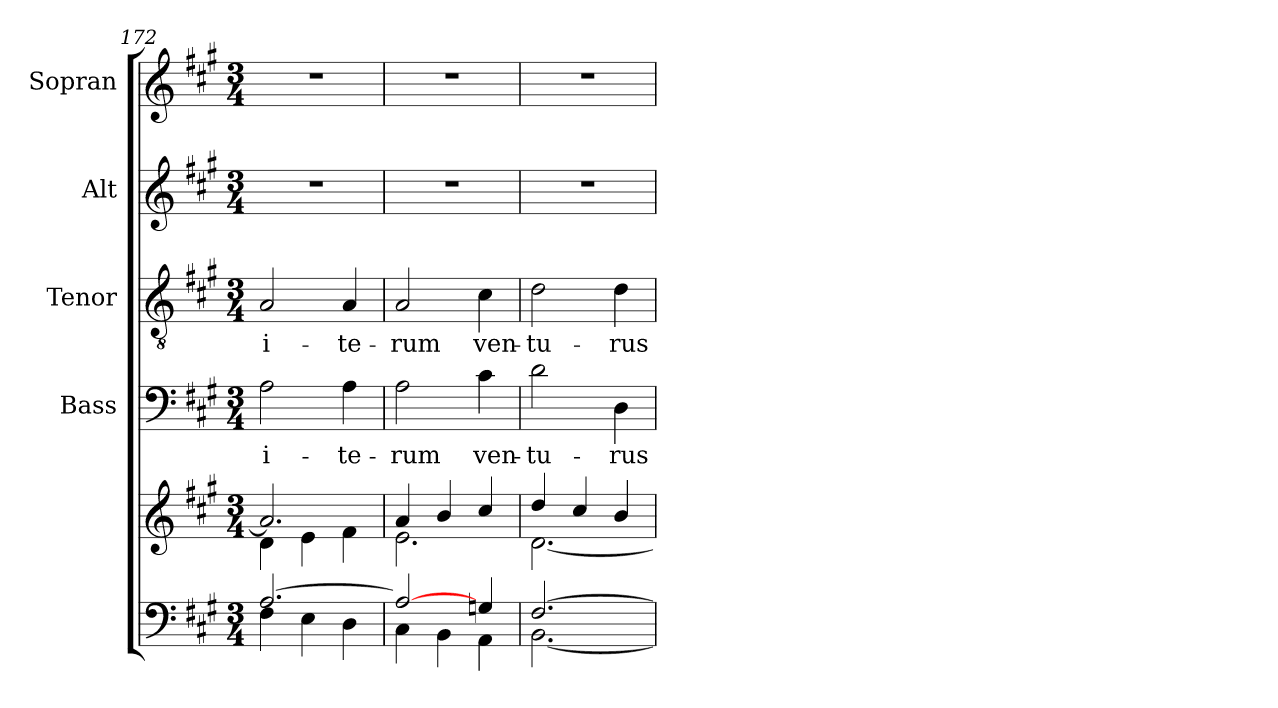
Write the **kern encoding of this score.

**kern	**kern	**kern	**text	**kern	**text	**kern	**kern
*part5	*part5	*part4	*part4	*part3	*part3	*part2	*part1
*staff6	*staff5	*staff4	*staff4	*staff3	*staff3	*staff2	*staff1
*	*	*I"Bass	*	*I"Tenor	*	*I"Alt	*I"Sopran
*	*	*I'B.	*	*I'T.	*	*I'A.	*I'S.
*clefF4	*clefG2	*clefF4	*	*clefGv2	*	*clefG2	*clefG2
*k[f#c#g#]	*k[f#c#g#]	*k[f#c#g#]	*	*k[f#c#g#]	*	*k[f#c#g#]	*k[f#c#g#]
*A:	*A:	*A:	*	*A:	*	*A:	*A:
*M3/4	*M3/4	*M3/4	*	*M3/4	*	*M3/4	*M3/4
=172	=172	=172	=172	=172	=172	=172	=172
*^	*^	*	*	*	*	*	*
!	!	!	!	!	!LO:LY:b	!	!LO:LY:b	!	!
[>2.A/	4F#\	2.a/]	4d\	2A\	i-	2A/	i-	2.r	2.r
.	4E\	.	4e\	.	.	.	.	.	.
!	!	!	!	!	!LO:LY:b	!	!LO:LY:b	!	!
.	4D\	.	4f#\	4A\	-te-	4A/	-te-	.	.
=173	=173	=173	=173	=173	=173	=173	=173	=173	=173
!	!	!	!	!	!LO:LY:b	!	!LO:LY:b	!	!
2A/_	4C#\	4a/	2.e\	2A\	-rum	2A/	-rum	2.r	2.r
.	4BB\	4b/	.	.	.	.	.	.	.
!	!	!	!	!	!LO:LY:b	!	!LO:LY:b	!	!
4Gn/	4AA\	4cc#/	.	4c#\	ven-	4c#\	ven-	.	.
=174	=174	=174	=174	=174	=174	=174	=174	=174	=174
!	!	!	!	!	!LO:LY:b	!	!LO:LY:b	!	!
[>2.F#/	[<2.BB\	4dd/	[<2.d\	2d\	-tu-	2d\	-tu-	2.r	2.r
.	.	4cc#/	.	.	.	.	.	.	.
!	!	!	!	!	!LO:LY:b	!	!LO:LY:b	!	!
.	.	4b/	.	4D\	-rus	4d\	-rus	.	.
*v	*v	*	*	*	*	*	*	*	*
*	*v	*v	*	*	*	*	*	*
=	=	=	=	=	=	=	=
*-	*-	*-	*-	*-	*-	*-	*-
